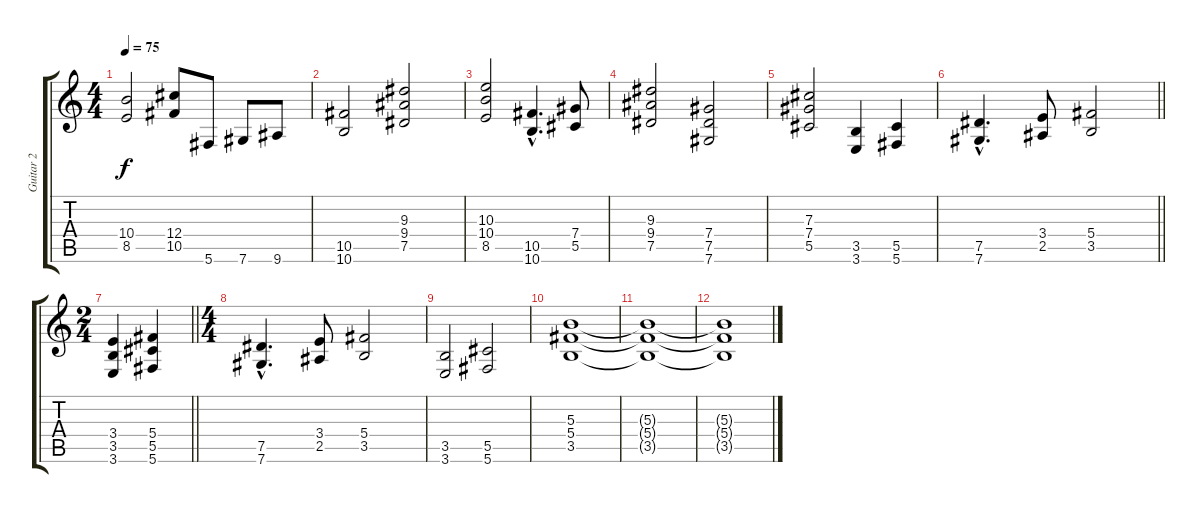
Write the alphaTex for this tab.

\track ("Guitar 2" "Guitar 2") {instrument overdrivenguitar}
\staff {score tabs}
\tuning (Eb4 Bb3 Gb3 Db3 Ab2 Db2) {hide}
\ts (4 4)
\tempo 75
\clef g2
\ks c
(10.4 8.5).2{dy f} (12.4 10.5).8 5.6.8 7.6.8 9.6.8 |
(10.5 10.6).2 (9.3 9.4 7.5).2 |
(10.3 10.4 8.5).2 (10.5{hac} 10.6{hac}).4{d} (7.4 5.5).8 |
(9.3 9.4 7.5).2 (7.4 7.5 7.6).2 |
(7.3 7.4 5.5).2 (3.5 3.6).4 (5.5 5.6).4 |
\barLineRight lightlight
(7.5{hac} 7.6{hac}).4{d} (3.4 2.5).8 (5.4 3.5).2 |
\ts (2 4)
\barLineRight lightlight
(3.4 3.5 3.6).4 (5.4 5.5 5.6).4 |
\ts (4 4)
(7.5{hac} 7.6{hac}).4{d} (3.4 2.5).8 (5.4 3.5).2 |
(3.5 3.6).2 (5.5 5.6).2 |
(5.3 5.4 3.5).1 |
(5.3{t} 5.4{t} 3.5{t}).1 |
(5.3{t} 5.4{t} 3.5{t}).1
